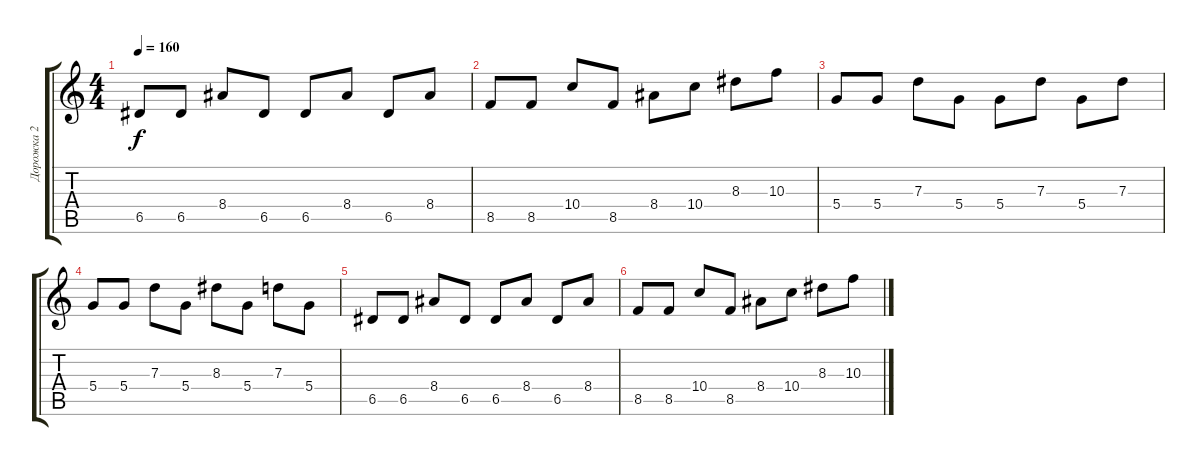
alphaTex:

\track ("Дорожка 2" "Дорожка 2") {instrument electricguitarmuted}
\staff {score tabs}
\tuning (E4 B3 G3 D3 A2 D2) {hide}
\ts (4 4)
\tempo 160
\clef g2
\ks c
6.5.8{dy f} 6.5.8 8.4.8 6.5.8 6.5.8 8.4.8 6.5.8 8.4.8 |
8.5.8 8.5.8 10.4.8 8.5.8 8.4.8 10.4.8 8.3.8 10.3.8 |
5.4.8 5.4.8 7.3.8 5.4.8 5.4.8 7.3.8 5.4.8 7.3.8 |
5.4.8 5.4.8 7.3.8 5.4.8 8.3.8 5.4.8 7.3.8 5.4.8 |
6.5.8 6.5.8 8.4.8 6.5.8 6.5.8 8.4.8 6.5.8 8.4.8 |
8.5.8 8.5.8 10.4.8 8.5.8 8.4.8 10.4.8 8.3.8 10.3.8
